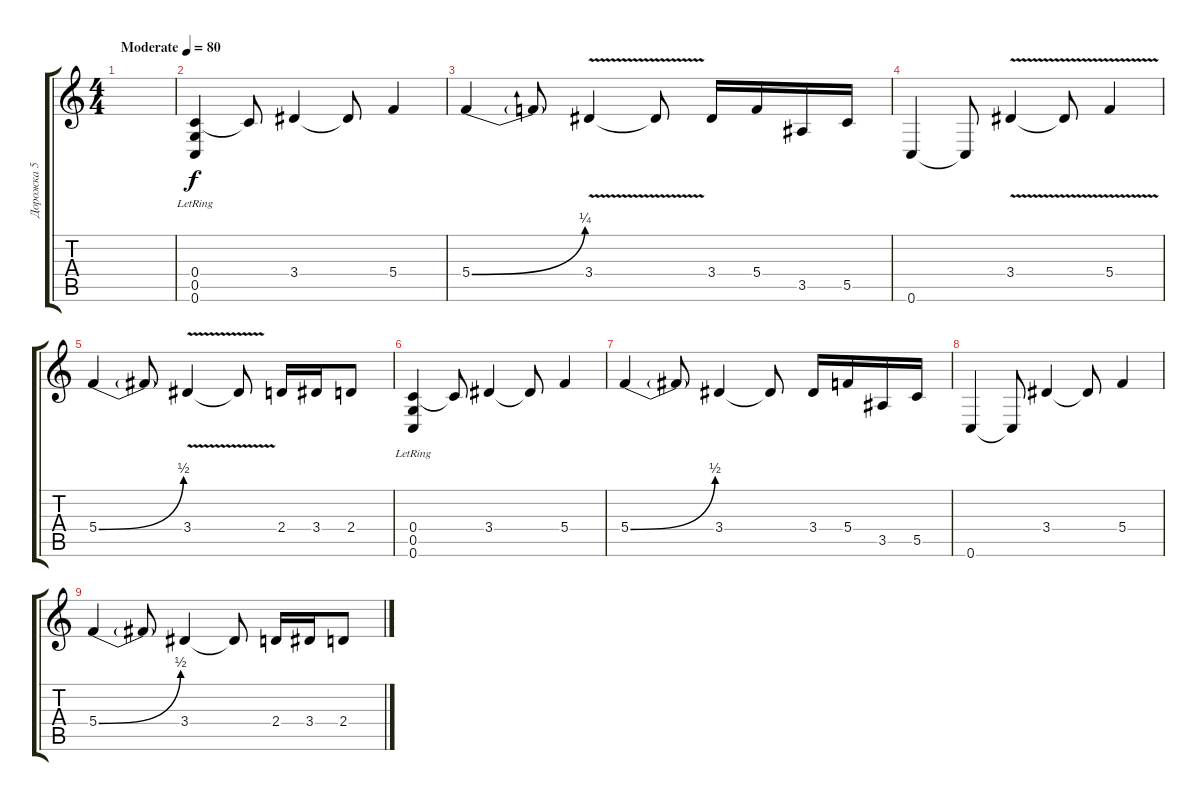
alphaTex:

\track ("Дорожка 5" "Дорожка 5") {instrument acousticguitarsteel}
\staff {score tabs}
\tuning (D4 A3 F3 C3 G2 C2) {hide}
\ts (4 4)
\tempo (80 "Moderate")
\clef g2
\ks c
|
(0.4 0.5{lr} 0.6{lr}).4 0.4{t}.8 3.4.4 3.4{t}.8 5.4.4 |
5.4{be (bend 0 0 60 1)}.4 5.4{t}.8 3.4{v}.4 3.4{t}.8 3.4.16 5.4.16 3.5.16 5.5.16 |
0.6.4 0.6{t}.8 3.4{v}.4 3.4{t}.8 5.4{v}.4 |
5.4{be (bend 0 0 60 2)}.4 5.4{t}.8 3.4{v}.4 3.4{t}.8 2.4.16 3.4.16 2.4.8 |
(0.4 0.5{lr} 0.6{lr}).4 0.4{t}.8 3.4.4 3.4{t}.8 5.4.4 |
5.4{be (bend 0 0 60 2)}.4 5.4{t}.8 3.4.4 3.4{t}.8 3.4.16 5.4.16 3.5.16 5.5.16 |
0.6.4 0.6{t}.8 3.4.4 3.4{t}.8 5.4.4 |
5.4{be (bend 0 0 60 2)}.4 5.4{t}.8 3.4.4 3.4{t}.8 2.4.16 3.4.16 2.4.8
